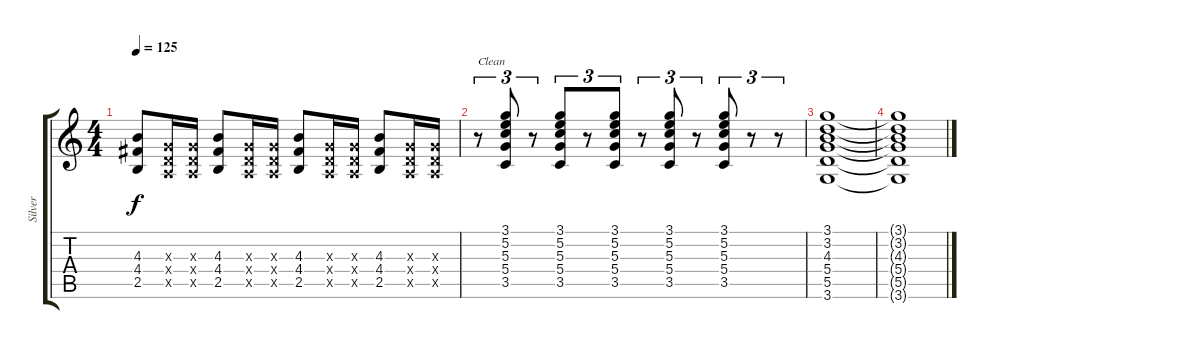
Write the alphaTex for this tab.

\track ("Silver" "Silver") {instrument distortionguitar}
\staff {score tabs}
\tuning (E4 B3 G3 D3 A2 E2) {hide}
\ts (4 4)
\tempo 125
\clef g2
\ks c
(4.3 4.4 2.5).8{dy f} (0.3{x} 0.4{x} 0.5{x}).16 (0.3{x} 0.4{x} 0.5{x}).16 (4.3 4.4 2.5).8 (0.3{x} 0.4{x} 0.5{x}).16 (0.3{x} 0.4{x} 0.5{x}).16 (4.3 4.4 2.5).8 (0.3{x} 0.4{x} 0.5{x}).16 (0.3{x} 0.4{x} 0.5{x}).16 (4.3 4.4 2.5).8 (0.3{x} 0.4{x} 0.5{x}).16 (0.3{x} 0.4{x} 0.5{x}).16 |
r.8{tu (3 2) txt "Clean" instrument electricguitarclean} (3.1 5.2 5.3 5.4 3.5).8{tu (3 2)} r.8{tu (3 2)} (3.1 5.2 5.3 5.4 3.5).8{tu (3 2)} r.8{tu (3 2)} (3.1 5.2 5.3 5.4 3.5).8{tu (3 2)} r.8{tu (3 2)} (3.1 5.2 5.3 5.4 3.5).8{tu (3 2)} r.8{tu (3 2)} (3.1 5.2 5.3 5.4 3.5).8{tu (3 2)} r.8{tu (3 2)} r.8{tu (3 2)} |
(3.1 3.2 4.3 5.4 5.5 3.6).1 |
(3.1{t} 3.2{t} 4.3{t} 5.4{t} 5.5{t} 3.6{t}).1
